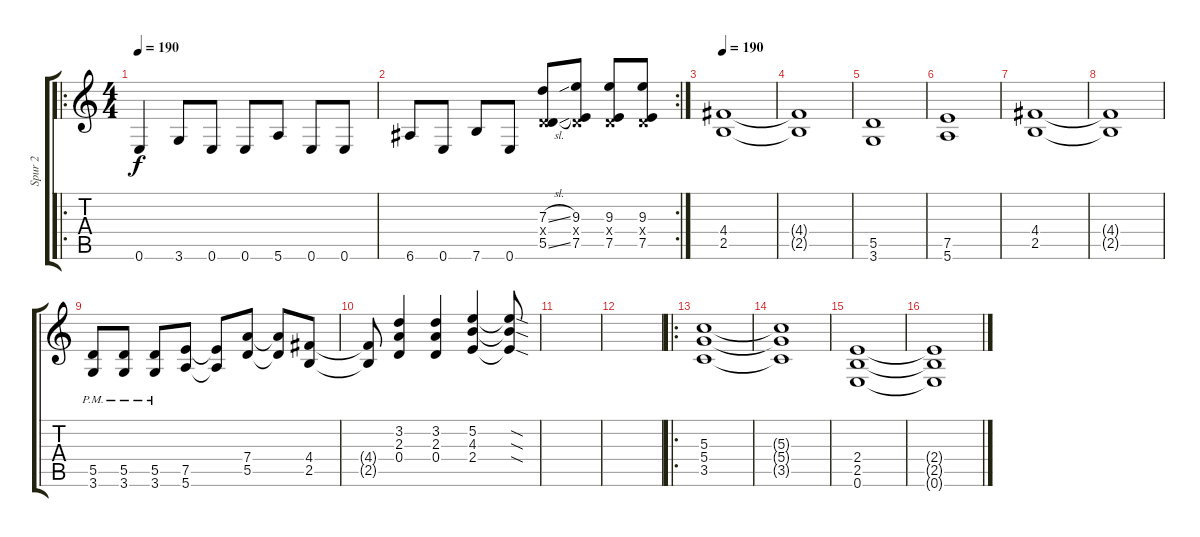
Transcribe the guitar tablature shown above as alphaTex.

\track ("Spur 2" "Spur 2") {instrument distortionguitar}
\staff {score tabs}
\tuning (E4 B3 G3 D3 A2 E2) {hide}
\ro
\ts (4 4)
\tempo 190
\clef g2
\ks c
0.6.4{dy f} 3.6.8 0.6.8 0.6.8 5.6.8 0.6.8 0.6.8 |
\rc 2
6.6.8 0.6.8 7.6.8 0.6.8 (7.3{sl} 0.4{x} 5.5{sl}).8 (9.3 0.4{x} 7.5).8 (9.3 0.4{x} 7.5).8 (9.3 0.4{x} 7.5).8 |
\tempo 190
(4.4 2.5).1 |
(4.4{t} 2.5{t}).1 |
(5.5 3.6).1 |
(7.5 5.6).1 |
(4.4 2.5).1 |
(4.4{t} 2.5{t}).1 |
(5.5{pm} 3.6{pm}).8 (5.5{pm} 3.6{pm}).8 (5.5{pm} 3.6{pm}).8 (7.5 5.6).8 (7.5{t} 5.6{t}).8 (7.4 5.5).8 (7.4{t} 5.5{t}).8 (4.4 2.5).8 |
(4.4{t} 2.5{t}).8 (3.2 2.3 0.4).4 (3.2 2.3 0.4).4 (5.2 4.3 2.4).4 (5.2{sod t} 4.3{sod t} 2.4{sod t}).8 |
|
|
\ro
(5.3 5.4 3.5).1 |
(5.3{t} 5.4{t} 3.5{t}).1 |
(2.4 2.5 0.6).1 |
(2.4{t} 2.5{t} 0.6{t}).1
